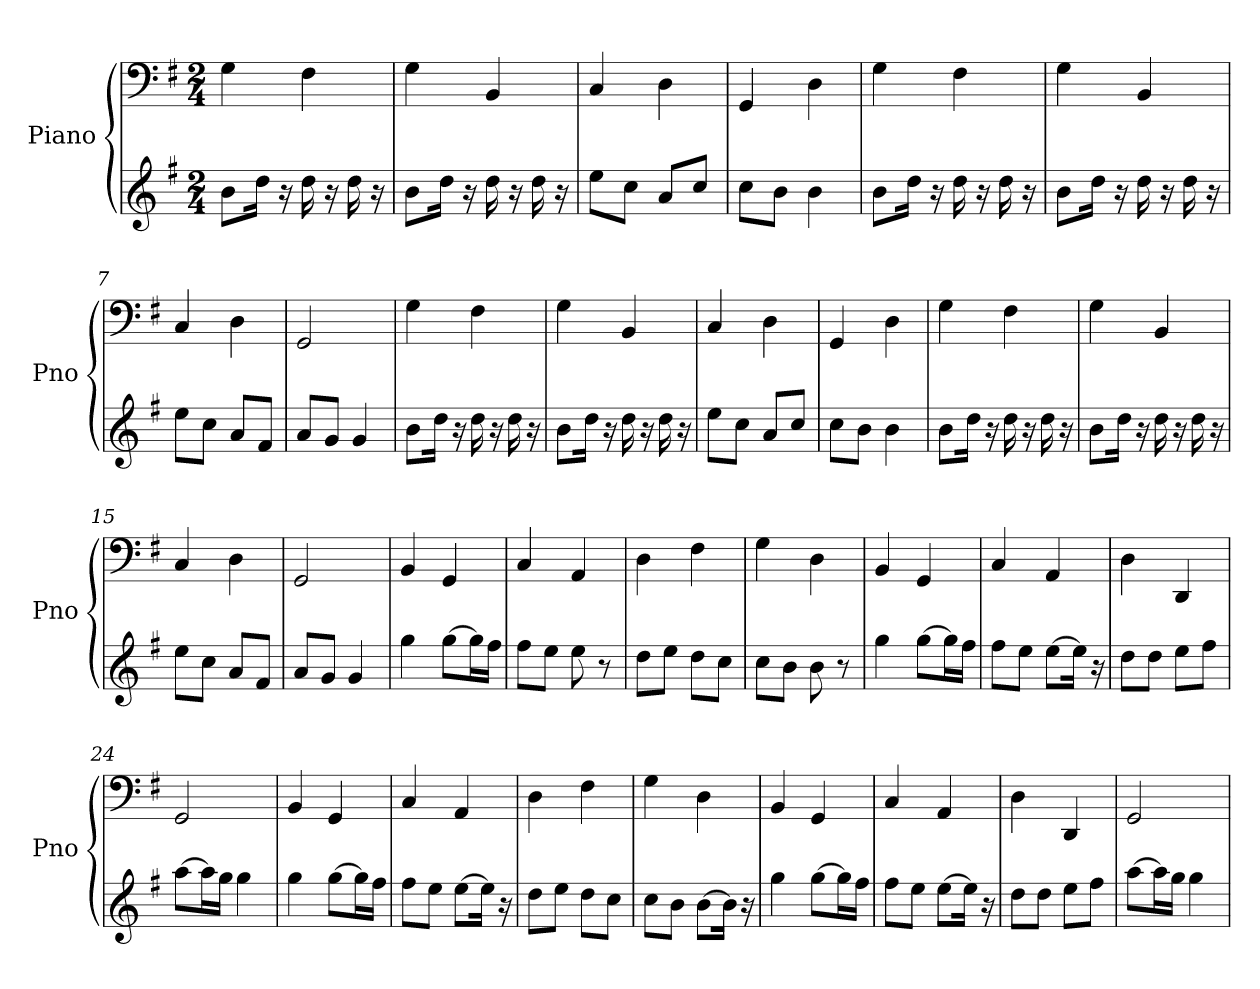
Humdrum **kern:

**kern	**kern
*part2	*part1
*staff2	*staff1
*I"Piano	*I"Piano
*I'Pno	*I'Pno
*clefG2	*clefF4
*k[f#]	*k[f#]
*G:	*G:
*M2/4	*M2/4
=1	=1
8b\L	4G\
16dd\Jk	.
16r	.
16dd\	4F#\
16r	.
16dd\	.
16r	.
=2	=2
8b\L	4G\
16dd\Jk	.
16r	.
16dd\	4BB/
16r	.
16dd\	.
16r	.
=3	=3
8ee\L	4C/
8cc\J	.
8a/L	4D\
8cc/J	.
=4	=4
8cc\L	4GG/
8b\J	.
4b\	4D\
=5	=5
8b\L	4G\
16dd\Jk	.
16r	.
16dd\	4F#\
16r	.
16dd\	.
16r	.
=6	=6
8b\L	4G\
16dd\Jk	.
16r	.
16dd\	4BB/
16r	.
16dd\	.
16r	.
=7	=7
8ee\L	4C/
8cc\J	.
8a/L	4D\
8f#/J	.
!!LO:LB:g=z
=8	=8
8a/L	2GG/
8g/J	.
4g/	.
=9	=9
8b\L	4G\
16dd\Jk	.
16r	.
16dd\	4F#\
16r	.
16dd\	.
16r	.
=10	=10
8b\L	4G\
16dd\Jk	.
16r	.
16dd\	4BB/
16r	.
16dd\	.
16r	.
=11	=11
8ee\L	4C/
8cc\J	.
8a/L	4D\
8cc/J	.
=12	=12
8cc\L	4GG/
8b\J	.
4b\	4D\
=13	=13
8b\L	4G\
16dd\Jk	.
16r	.
16dd\	4F#\
16r	.
16dd\	.
16r	.
=14	=14
8b\L	4G\
16dd\Jk	.
16r	.
16dd\	4BB/
16r	.
16dd\	.
16r	.
!!LO:LB:g=z
=15	=15
8ee\L	4C/
8cc\J	.
8a/L	4D\
8f#/J	.
=16	=16
8a/L	2GG/
8g/J	.
4g/	.
=17	=17
4gg\	4BB/
[8gg\L	4GG/
16gg\L]	.
16ff#\JJ	.
=18	=18
8ff#\L	4C/
8ee\J	.
8ee\	4AA/
8r	.
=19	=19
8dd\L	4D\
8ee\J	.
8dd\L	4F#\
8cc\J	.
=20	=20
8cc\L	4G\
8b\J	.
8b\	4D\
8r	.
=21	=21
4gg\	4BB/
[8gg\L	4GG/
16gg\L]	.
16ff#\JJ	.
=22	=22
8ff#\L	4C/
8ee\J	.
[8ee\L	4AA/
16ee\Jk]	.
16r	.
=23	=23
8dd\L	4D\
8dd\J	.
8ee\L	4DD/
8ff#\J	.
!!LO:LB:g=z
=24	=24
[8aa\L	2GG/
16aa\L]	.
16gg\JJ	.
4gg\	.
=25	=25
4gg\	4BB/
[8gg\L	4GG/
16gg\L]	.
16ff#\JJ	.
=26	=26
8ff#\L	4C/
8ee\J	.
[8ee\L	4AA/
16ee\Jk]	.
16r	.
=27	=27
8dd\L	4D\
8ee\J	.
8dd\L	4F#\
8cc\J	.
=28	=28
8cc\L	4G\
8b\J	.
[8b\L	4D\
16b\Jk]	.
16r	.
=29	=29
4gg\	4BB/
[8gg\L	4GG/
16gg\L]	.
16ff#\JJ	.
=30	=30
8ff#\L	4C/
8ee\J	.
[8ee\L	4AA/
16ee\Jk]	.
16r	.
=31	=31
8dd\L	4D\
8dd\J	.
8ee\L	4DD/
8ff#\J	.
=32	=32
[8aa\L	2GG/
16aa\L]	.
16gg\JJ	.
4gg\	.
=	=
*-	*-
